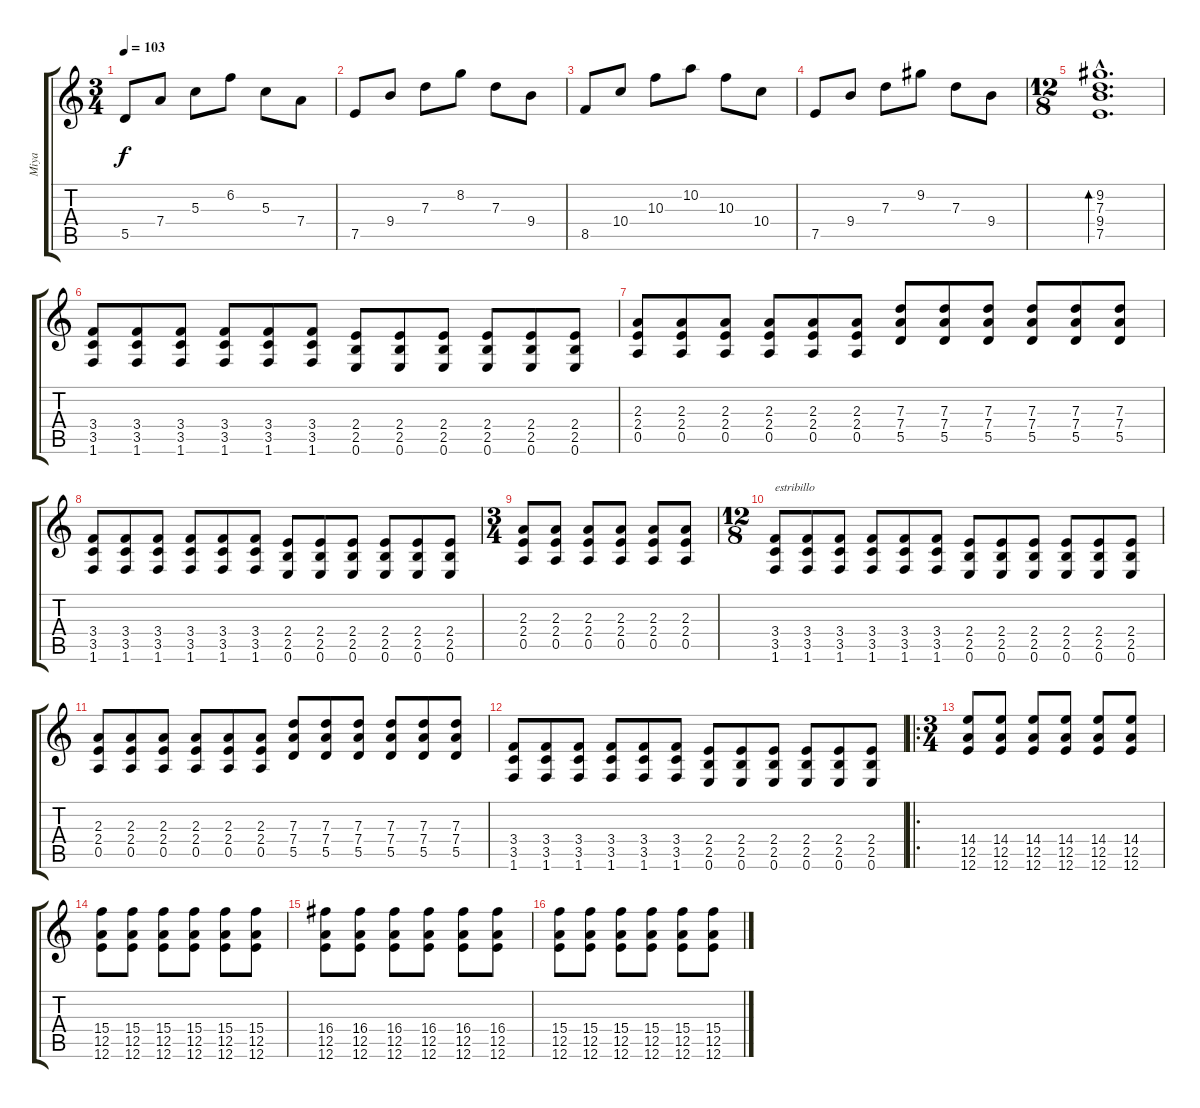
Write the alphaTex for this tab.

\track ("Miya" "Miya") {instrument overdrivenguitar}
\staff {score tabs}
\tuning (E4 B3 G3 D3 A2 E2) {hide}
\ts (3 4)
\tempo 103
\clef g2
\ks c
5.5.8{dy f} 7.4.8 5.3.8 6.2.8 5.3.8 7.4.8 |
7.5.8 9.4.8 7.3.8 8.2.8 7.3.8 9.4.8 |
8.5.8 10.4.8 10.3.8 10.2.8 10.3.8 10.4.8 |
7.5.8 9.4.8 7.3.8 9.2.8 7.3.8 9.4.8 |
\ts (12 8)
(9.2{hac} 7.3{hac} 9.4{hac} 7.5{hac}).1{d bd 240} |
(3.4 3.5 1.6).8 (3.4 3.5 1.6).8 (3.4 3.5 1.6).8 (3.4 3.5 1.6).8 (3.4 3.5 1.6).8 (3.4 3.5 1.6).8 (2.4 2.5 0.6).8 (2.4 2.5 0.6).8 (2.4 2.5 0.6).8 (2.4 2.5 0.6).8 (2.4 2.5 0.6).8 (2.4 2.5 0.6).8 |
(2.3 2.4 0.5).8 (2.3 2.4 0.5).8 (2.3 2.4 0.5).8 (2.3 2.4 0.5).8 (2.3 2.4 0.5).8 (2.3 2.4 0.5).8 (7.3 7.4 5.5).8 (7.3 7.4 5.5).8 (7.3 7.4 5.5).8 (7.3 7.4 5.5).8 (7.3 7.4 5.5).8 (7.3 7.4 5.5).8 |
(3.4 3.5 1.6).8 (3.4 3.5 1.6).8 (3.4 3.5 1.6).8 (3.4 3.5 1.6).8 (3.4 3.5 1.6).8 (3.4 3.5 1.6).8 (2.4 2.5 0.6).8 (2.4 2.5 0.6).8 (2.4 2.5 0.6).8 (2.4 2.5 0.6).8 (2.4 2.5 0.6).8 (2.4 2.5 0.6).8 |
\ts (3 4)
(2.3 2.4 0.5).8 (2.3 2.4 0.5).8 (2.3 2.4 0.5).8 (2.3 2.4 0.5).8 (2.3 2.4 0.5).8 (2.3 2.4 0.5).8 |
\ts (12 8)
(3.4 3.5 1.6).8{txt "estribillo"} (3.4 3.5 1.6).8 (3.4 3.5 1.6).8 (3.4 3.5 1.6).8 (3.4 3.5 1.6).8 (3.4 3.5 1.6).8 (2.4 2.5 0.6).8 (2.4 2.5 0.6).8 (2.4 2.5 0.6).8 (2.4 2.5 0.6).8 (2.4 2.5 0.6).8 (2.4 2.5 0.6).8 |
(2.3 2.4 0.5).8 (2.3 2.4 0.5).8 (2.3 2.4 0.5).8 (2.3 2.4 0.5).8 (2.3 2.4 0.5).8 (2.3 2.4 0.5).8 (7.3 7.4 5.5).8 (7.3 7.4 5.5).8 (7.3 7.4 5.5).8 (7.3 7.4 5.5).8 (7.3 7.4 5.5).8 (7.3 7.4 5.5).8 |
(3.4 3.5 1.6).8 (3.4 3.5 1.6).8 (3.4 3.5 1.6).8 (3.4 3.5 1.6).8 (3.4 3.5 1.6).8 (3.4 3.5 1.6).8 (2.4 2.5 0.6).8 (2.4 2.5 0.6).8 (2.4 2.5 0.6).8 (2.4 2.5 0.6).8 (2.4 2.5 0.6).8 (2.4 2.5 0.6).8 |
\ro
\ts (3 4)
(14.4 12.5 12.6).8 (14.4 12.5 12.6).8 (14.4 12.5 12.6).8 (14.4 12.5 12.6).8 (14.4 12.5 12.6).8 (14.4 12.5 12.6).8 |
(15.4 12.5 12.6).8 (15.4 12.5 12.6).8 (15.4 12.5 12.6).8 (15.4 12.5 12.6).8 (15.4 12.5 12.6).8 (15.4 12.5 12.6).8 |
(16.4 12.5 12.6).8 (16.4 12.5 12.6).8 (16.4 12.5 12.6).8 (16.4 12.5 12.6).8 (16.4 12.5 12.6).8 (16.4 12.5 12.6).8 |
(15.4 12.5 12.6).8 (15.4 12.5 12.6).8 (15.4 12.5 12.6).8 (15.4 12.5 12.6).8 (15.4 12.5 12.6).8 (15.4 12.5 12.6).8
